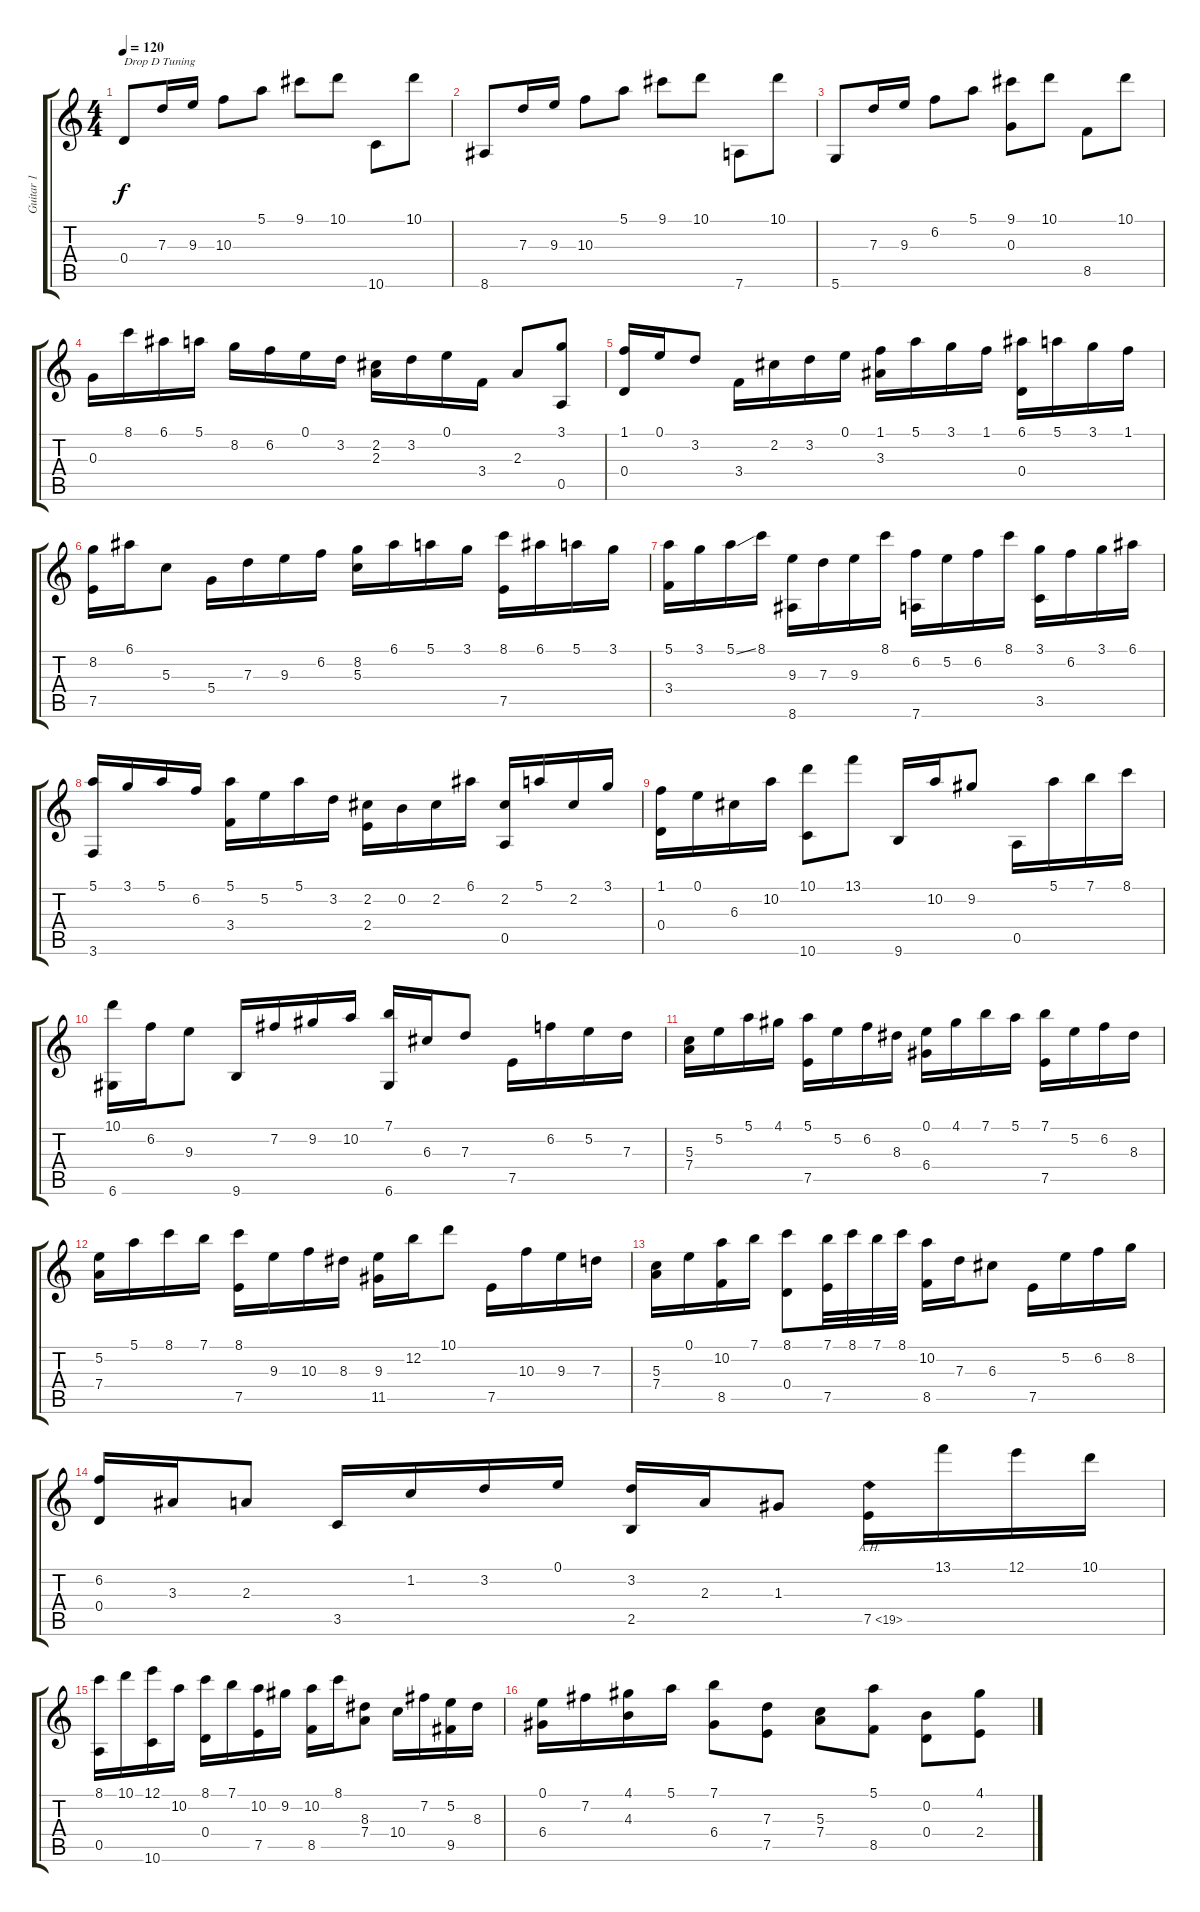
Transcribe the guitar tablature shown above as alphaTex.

\track ("Guitar 1" "Guitar 1") {instrument acousticguitarnylon}
\staff {score tabs}
\tuning (E4 B3 G3 D3 A2 D2) {hide}
\ts (4 4)
\tempo 120
\clef g2
\ks c
0.4.8{txt "Drop D Tuning" dy f instrument acousticguitarnylon} 7.3.16 9.3.16 10.3.8 5.1.8 9.1.8 10.1.8 10.6.8 10.1.8 |
8.6.8 7.3.16 9.3.16 10.3.8 5.1.8 9.1.8 10.1.8 7.6.8 10.1.8 |
5.6.8 7.3.16 9.3.16 6.2.8 5.1.8 (9.1 0.3).8 10.1.8 8.5.8 10.1.8 |
0.3.16 8.1.16 6.1.16 5.1.16 8.2.16 6.2.16 0.1.16 3.2.16 (2.2 2.3).16 3.2.16 0.1.16 3.4.16 2.3.8 (3.1 0.5).8 |
(1.1 0.4).16 0.1.16 3.2.8 3.4.16 2.2.16 3.2.16 0.1.16 (1.1 3.3).16 5.1.16 3.1.16 1.1.16 (6.1 0.4).16 5.1.16 3.1.16 1.1.16 |
(8.2 7.5).16 6.1.16 5.3.8 5.4.16 7.3.16 9.3.16 6.2.16 (8.2 5.3).16 6.1.16 5.1.16 3.1.16 (8.1 7.5).16 6.1.16 5.1.16 3.1.16 |
(5.1 3.4).16 3.1.16 5.1{ss}.16 8.1.16 (9.3 8.6).16 7.3.16 9.3.16 8.1.16 (6.2 7.6).16 5.2.16 6.2.16 8.1.16 (3.1 3.5).16 6.2.16 3.1.16 6.1.16 |
(5.1 3.6).16 3.1.16 5.1.16 6.2.16 (5.1 3.4).16 5.2.16 5.1.16 3.2.16 (2.2 2.4).16 0.2.16 2.2.16 6.1.16 (2.2 0.5).16 5.1.16 2.2.16 3.1.16 |
(1.1 0.4).16 0.1.16 6.3.16 10.2.16 (10.1 10.6).8 13.1.8 9.6.16 10.2.16 9.2.8 0.5.16 5.1.16 7.1.16 8.1.16 |
(10.1 6.6).16 6.2.16 9.3.8 9.6.16 7.2.16 9.2.16 10.2.16 (7.1 6.6).16 6.3.16 7.3.8 7.5.16 6.2.16 5.2.16 7.3.16 |
(5.3 7.4).16 5.2.16 5.1.16 4.1.16 (5.1 7.5).16 5.2.16 6.2.16 8.3.16 (0.1 6.4).16 4.1.16 7.1.16 5.1.16 (7.1 7.5).16 5.2.16 6.2.16 8.3.16 |
(5.2 7.4).16 5.1.16 8.1.16 7.1.16 (8.1 7.5).16 9.3.16 10.3.16 8.3.16 (9.3 11.5).16 12.2.16 10.1.8 7.5.16 10.3.16 9.3.16 7.3.16 |
(5.3 7.4).16 0.1.16 (10.2 8.5).16 7.1.16 (8.1 0.4).8 (7.1 7.5).32 8.1.32 7.1.32 8.1.32 (10.2 8.5).16 7.3.16 6.3.8 7.5.16 5.2.16 6.2.16 8.2.16 |
(6.2 0.4).16 3.3.16 2.3.8 3.5.16 1.2.16 3.2.16 0.1.16 (3.2 2.5).16 2.3.16 1.3.8 7.5{ah 12}.16 13.1.16 12.1.16 10.1.16 |
(8.1 0.5).16 10.1.16 (12.1 10.6).16 10.2.16 (8.1 0.4).16 7.1.16 (10.2 7.5).16 9.2.16 (10.2 8.5).16 8.1.16 (8.3 7.4).8 10.4.16 7.2.16 (5.2 9.5).16 8.3.16 |
(0.1 6.4).16 7.2.16 (4.1 4.3).16 5.1.16 (7.1 6.4).8 (7.3 7.5).8 (5.3 7.4).8 (5.1 8.5).8 (0.2 0.4).8 (4.1 2.4).8
